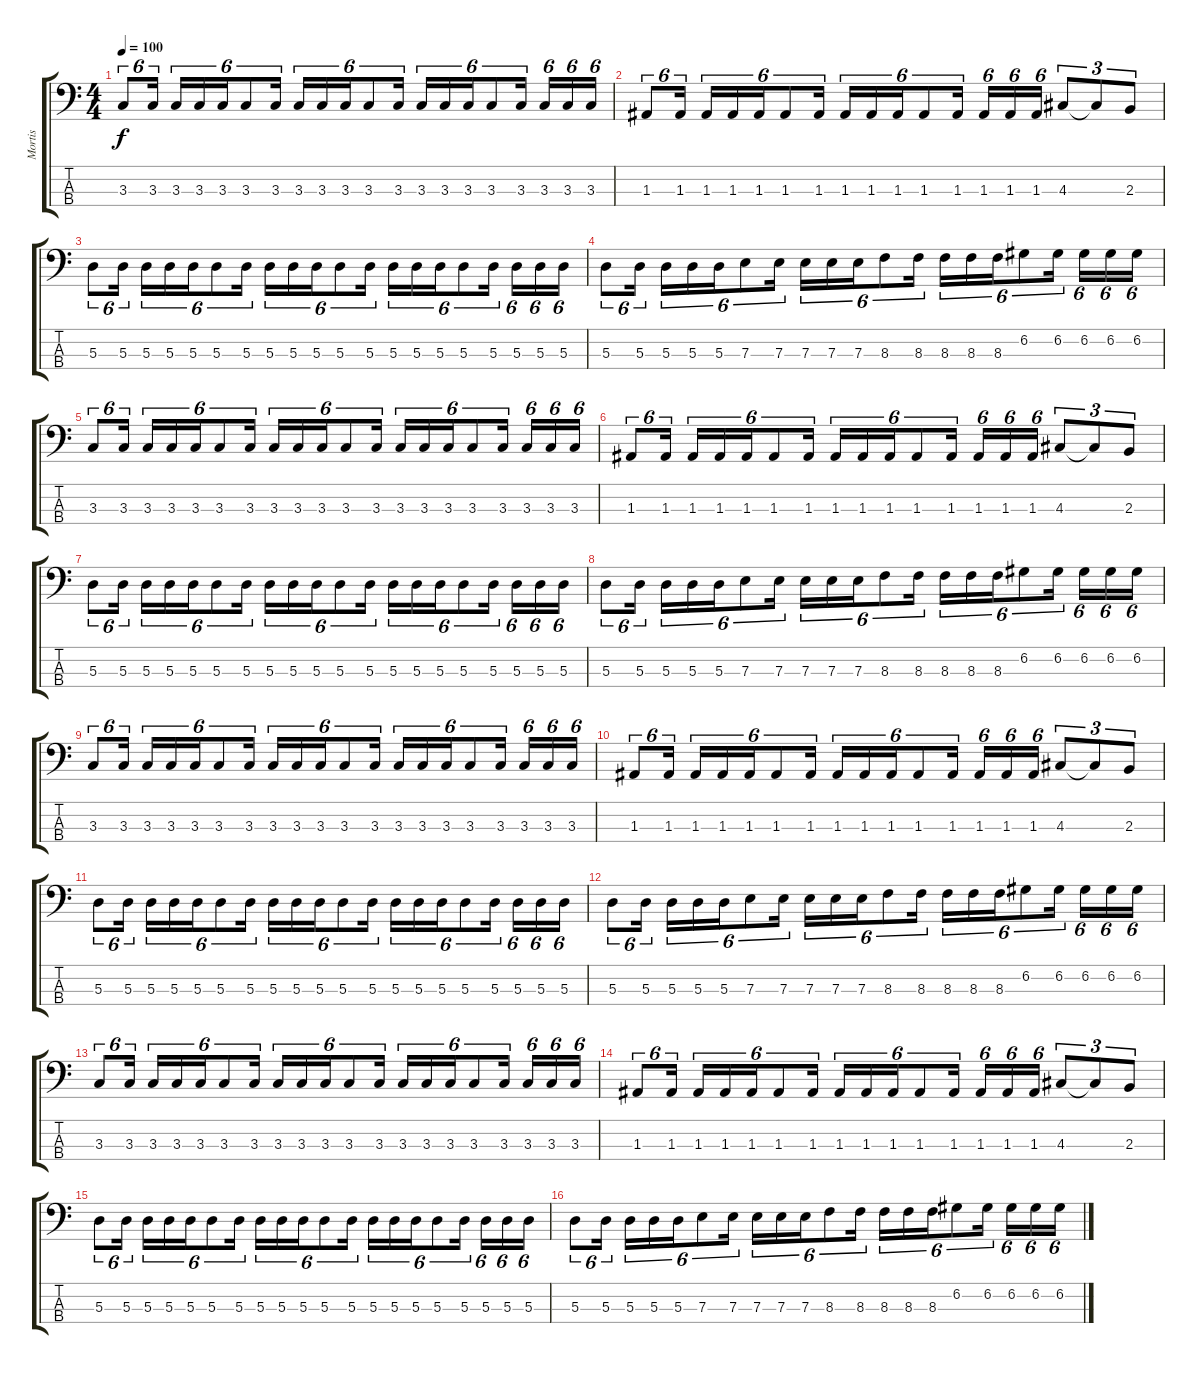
\track ("Mortis" "Mortis") {instrument electricbassfinger}
\staff {score tabs}
\tuning (G2 D2 A1 E1) {hide}
\ts (4 4)
\tempo 100
\clef f4
\ks c
3.3.8{tu (6 4) dy f} 3.3.16{tu (6 4)} 3.3.16{tu (6 4)} 3.3.16{tu (6 4)} 3.3.16{tu (6 4)} 3.3.8{tu (6 4)} 3.3.16{tu (6 4)} 3.3.16{tu (6 4)} 3.3.16{tu (6 4)} 3.3.16{tu (6 4)} 3.3.8{tu (6 4)} 3.3.16{tu (6 4)} 3.3.16{tu (6 4)} 3.3.16{tu (6 4)} 3.3.16{tu (6 4)} 3.3.8{tu (6 4)} 3.3.16{tu (6 4)} 3.3.16{tu (6 4)} 3.3.16{tu (6 4)} 3.3.16{tu (6 4)} |
1.3.8{tu (6 4)} 1.3.16{tu (6 4)} 1.3.16{tu (6 4)} 1.3.16{tu (6 4)} 1.3.16{tu (6 4)} 1.3.8{tu (6 4)} 1.3.16{tu (6 4)} 1.3.16{tu (6 4)} 1.3.16{tu (6 4)} 1.3.16{tu (6 4)} 1.3.8{tu (6 4)} 1.3.16{tu (6 4)} 1.3.16{tu (6 4)} 1.3.16{tu (6 4)} 1.3.16{tu (6 4)} 4.3.8{tu (3 2)} 4.3{t}.8{tu (3 2)} 2.3.8{tu (3 2)} |
5.3.8{tu (6 4)} 5.3.16{tu (6 4)} 5.3.16{tu (6 4)} 5.3.16{tu (6 4)} 5.3.16{tu (6 4)} 5.3.8{tu (6 4)} 5.3.16{tu (6 4)} 5.3.16{tu (6 4)} 5.3.16{tu (6 4)} 5.3.16{tu (6 4)} 5.3.8{tu (6 4)} 5.3.16{tu (6 4)} 5.3.16{tu (6 4)} 5.3.16{tu (6 4)} 5.3.16{tu (6 4)} 5.3.8{tu (6 4)} 5.3.16{tu (6 4)} 5.3.16{tu (6 4)} 5.3.16{tu (6 4)} 5.3.16{tu (6 4)} |
5.3.8{tu (6 4)} 5.3.16{tu (6 4)} 5.3.16{tu (6 4)} 5.3.16{tu (6 4)} 5.3.16{tu (6 4)} 7.3.8{tu (6 4)} 7.3.16{tu (6 4)} 7.3.16{tu (6 4)} 7.3.16{tu (6 4)} 7.3.16{tu (6 4)} 8.3.8{tu (6 4)} 8.3.16{tu (6 4)} 8.3.16{tu (6 4)} 8.3.16{tu (6 4)} 8.3.16{tu (6 4)} 6.2.8{tu (6 4)} 6.2.16{tu (6 4)} 6.2.16{tu (6 4)} 6.2.16{tu (6 4)} 6.2.16{tu (6 4)} |
3.3.8{tu (6 4)} 3.3.16{tu (6 4)} 3.3.16{tu (6 4)} 3.3.16{tu (6 4)} 3.3.16{tu (6 4)} 3.3.8{tu (6 4)} 3.3.16{tu (6 4)} 3.3.16{tu (6 4)} 3.3.16{tu (6 4)} 3.3.16{tu (6 4)} 3.3.8{tu (6 4)} 3.3.16{tu (6 4)} 3.3.16{tu (6 4)} 3.3.16{tu (6 4)} 3.3.16{tu (6 4)} 3.3.8{tu (6 4)} 3.3.16{tu (6 4)} 3.3.16{tu (6 4)} 3.3.16{tu (6 4)} 3.3.16{tu (6 4)} |
1.3.8{tu (6 4)} 1.3.16{tu (6 4)} 1.3.16{tu (6 4)} 1.3.16{tu (6 4)} 1.3.16{tu (6 4)} 1.3.8{tu (6 4)} 1.3.16{tu (6 4)} 1.3.16{tu (6 4)} 1.3.16{tu (6 4)} 1.3.16{tu (6 4)} 1.3.8{tu (6 4)} 1.3.16{tu (6 4)} 1.3.16{tu (6 4)} 1.3.16{tu (6 4)} 1.3.16{tu (6 4)} 4.3.8{tu (3 2)} 4.3{t}.8{tu (3 2)} 2.3.8{tu (3 2)} |
5.3.8{tu (6 4)} 5.3.16{tu (6 4)} 5.3.16{tu (6 4)} 5.3.16{tu (6 4)} 5.3.16{tu (6 4)} 5.3.8{tu (6 4)} 5.3.16{tu (6 4)} 5.3.16{tu (6 4)} 5.3.16{tu (6 4)} 5.3.16{tu (6 4)} 5.3.8{tu (6 4)} 5.3.16{tu (6 4)} 5.3.16{tu (6 4)} 5.3.16{tu (6 4)} 5.3.16{tu (6 4)} 5.3.8{tu (6 4)} 5.3.16{tu (6 4)} 5.3.16{tu (6 4)} 5.3.16{tu (6 4)} 5.3.16{tu (6 4)} |
5.3.8{tu (6 4)} 5.3.16{tu (6 4)} 5.3.16{tu (6 4)} 5.3.16{tu (6 4)} 5.3.16{tu (6 4)} 7.3.8{tu (6 4)} 7.3.16{tu (6 4)} 7.3.16{tu (6 4)} 7.3.16{tu (6 4)} 7.3.16{tu (6 4)} 8.3.8{tu (6 4)} 8.3.16{tu (6 4)} 8.3.16{tu (6 4)} 8.3.16{tu (6 4)} 8.3.16{tu (6 4)} 6.2.8{tu (6 4)} 6.2.16{tu (6 4)} 6.2.16{tu (6 4)} 6.2.16{tu (6 4)} 6.2.16{tu (6 4)} |
3.3.8{tu (6 4)} 3.3.16{tu (6 4)} 3.3.16{tu (6 4)} 3.3.16{tu (6 4)} 3.3.16{tu (6 4)} 3.3.8{tu (6 4)} 3.3.16{tu (6 4)} 3.3.16{tu (6 4)} 3.3.16{tu (6 4)} 3.3.16{tu (6 4)} 3.3.8{tu (6 4)} 3.3.16{tu (6 4)} 3.3.16{tu (6 4)} 3.3.16{tu (6 4)} 3.3.16{tu (6 4)} 3.3.8{tu (6 4)} 3.3.16{tu (6 4)} 3.3.16{tu (6 4)} 3.3.16{tu (6 4)} 3.3.16{tu (6 4)} |
1.3.8{tu (6 4)} 1.3.16{tu (6 4)} 1.3.16{tu (6 4)} 1.3.16{tu (6 4)} 1.3.16{tu (6 4)} 1.3.8{tu (6 4)} 1.3.16{tu (6 4)} 1.3.16{tu (6 4)} 1.3.16{tu (6 4)} 1.3.16{tu (6 4)} 1.3.8{tu (6 4)} 1.3.16{tu (6 4)} 1.3.16{tu (6 4)} 1.3.16{tu (6 4)} 1.3.16{tu (6 4)} 4.3.8{tu (3 2)} 4.3{t}.8{tu (3 2)} 2.3.8{tu (3 2)} |
5.3.8{tu (6 4)} 5.3.16{tu (6 4)} 5.3.16{tu (6 4)} 5.3.16{tu (6 4)} 5.3.16{tu (6 4)} 5.3.8{tu (6 4)} 5.3.16{tu (6 4)} 5.3.16{tu (6 4)} 5.3.16{tu (6 4)} 5.3.16{tu (6 4)} 5.3.8{tu (6 4)} 5.3.16{tu (6 4)} 5.3.16{tu (6 4)} 5.3.16{tu (6 4)} 5.3.16{tu (6 4)} 5.3.8{tu (6 4)} 5.3.16{tu (6 4)} 5.3.16{tu (6 4)} 5.3.16{tu (6 4)} 5.3.16{tu (6 4)} |
5.3.8{tu (6 4)} 5.3.16{tu (6 4)} 5.3.16{tu (6 4)} 5.3.16{tu (6 4)} 5.3.16{tu (6 4)} 7.3.8{tu (6 4)} 7.3.16{tu (6 4)} 7.3.16{tu (6 4)} 7.3.16{tu (6 4)} 7.3.16{tu (6 4)} 8.3.8{tu (6 4)} 8.3.16{tu (6 4)} 8.3.16{tu (6 4)} 8.3.16{tu (6 4)} 8.3.16{tu (6 4)} 6.2.8{tu (6 4)} 6.2.16{tu (6 4)} 6.2.16{tu (6 4)} 6.2.16{tu (6 4)} 6.2.16{tu (6 4)} |
3.3.8{tu (6 4)} 3.3.16{tu (6 4)} 3.3.16{tu (6 4)} 3.3.16{tu (6 4)} 3.3.16{tu (6 4)} 3.3.8{tu (6 4)} 3.3.16{tu (6 4)} 3.3.16{tu (6 4)} 3.3.16{tu (6 4)} 3.3.16{tu (6 4)} 3.3.8{tu (6 4)} 3.3.16{tu (6 4)} 3.3.16{tu (6 4)} 3.3.16{tu (6 4)} 3.3.16{tu (6 4)} 3.3.8{tu (6 4)} 3.3.16{tu (6 4)} 3.3.16{tu (6 4)} 3.3.16{tu (6 4)} 3.3.16{tu (6 4)} |
1.3.8{tu (6 4)} 1.3.16{tu (6 4)} 1.3.16{tu (6 4)} 1.3.16{tu (6 4)} 1.3.16{tu (6 4)} 1.3.8{tu (6 4)} 1.3.16{tu (6 4)} 1.3.16{tu (6 4)} 1.3.16{tu (6 4)} 1.3.16{tu (6 4)} 1.3.8{tu (6 4)} 1.3.16{tu (6 4)} 1.3.16{tu (6 4)} 1.3.16{tu (6 4)} 1.3.16{tu (6 4)} 4.3.8{tu (3 2)} 4.3{t}.8{tu (3 2)} 2.3.8{tu (3 2)} |
5.3.8{tu (6 4)} 5.3.16{tu (6 4)} 5.3.16{tu (6 4)} 5.3.16{tu (6 4)} 5.3.16{tu (6 4)} 5.3.8{tu (6 4)} 5.3.16{tu (6 4)} 5.3.16{tu (6 4)} 5.3.16{tu (6 4)} 5.3.16{tu (6 4)} 5.3.8{tu (6 4)} 5.3.16{tu (6 4)} 5.3.16{tu (6 4)} 5.3.16{tu (6 4)} 5.3.16{tu (6 4)} 5.3.8{tu (6 4)} 5.3.16{tu (6 4)} 5.3.16{tu (6 4)} 5.3.16{tu (6 4)} 5.3.16{tu (6 4)} |
5.3.8{tu (6 4)} 5.3.16{tu (6 4)} 5.3.16{tu (6 4)} 5.3.16{tu (6 4)} 5.3.16{tu (6 4)} 7.3.8{tu (6 4)} 7.3.16{tu (6 4)} 7.3.16{tu (6 4)} 7.3.16{tu (6 4)} 7.3.16{tu (6 4)} 8.3.8{tu (6 4)} 8.3.16{tu (6 4)} 8.3.16{tu (6 4)} 8.3.16{tu (6 4)} 8.3.16{tu (6 4)} 6.2.8{tu (6 4)} 6.2.16{tu (6 4)} 6.2.16{tu (6 4)} 6.2.16{tu (6 4)} 6.2.16{tu (6 4)}
